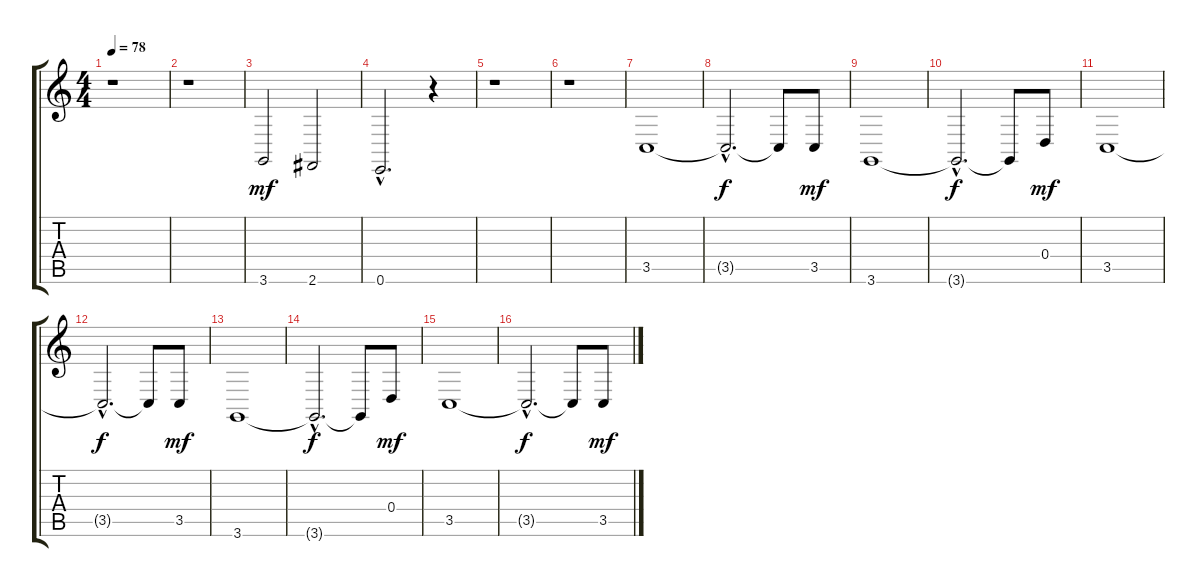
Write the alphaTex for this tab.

\track "" {instrument acousticgrandpiano}
\staff {score tabs}
\tuning (E4 B3 G3 D3 A2 E2) {hide}
\ts (4 4)
\tempo 78
\clef g2
\ks c
r.1{dy mf} |
r.1 |
3.6.2 2.6.2 |
0.6{hac}.2{d} r.4 |
r.1 |
r.1 |
3.5.1 |
3.5{hac t}.2{d dy f} 3.5{t}.8 3.5.8{dy mf} |
3.6.1 |
3.6{hac t}.2{d dy f} 3.6{t}.8 0.4.8{dy mf} |
3.5.1 |
3.5{hac t}.2{d dy f} 3.5{t}.8 3.5.8{dy mf} |
3.6.1 |
3.6{hac t}.2{d dy f} 3.6{t}.8 0.4.8{dy mf} |
3.5.1 |
3.5{hac t}.2{d dy f} 3.5{t}.8 3.5.8{dy mf}
